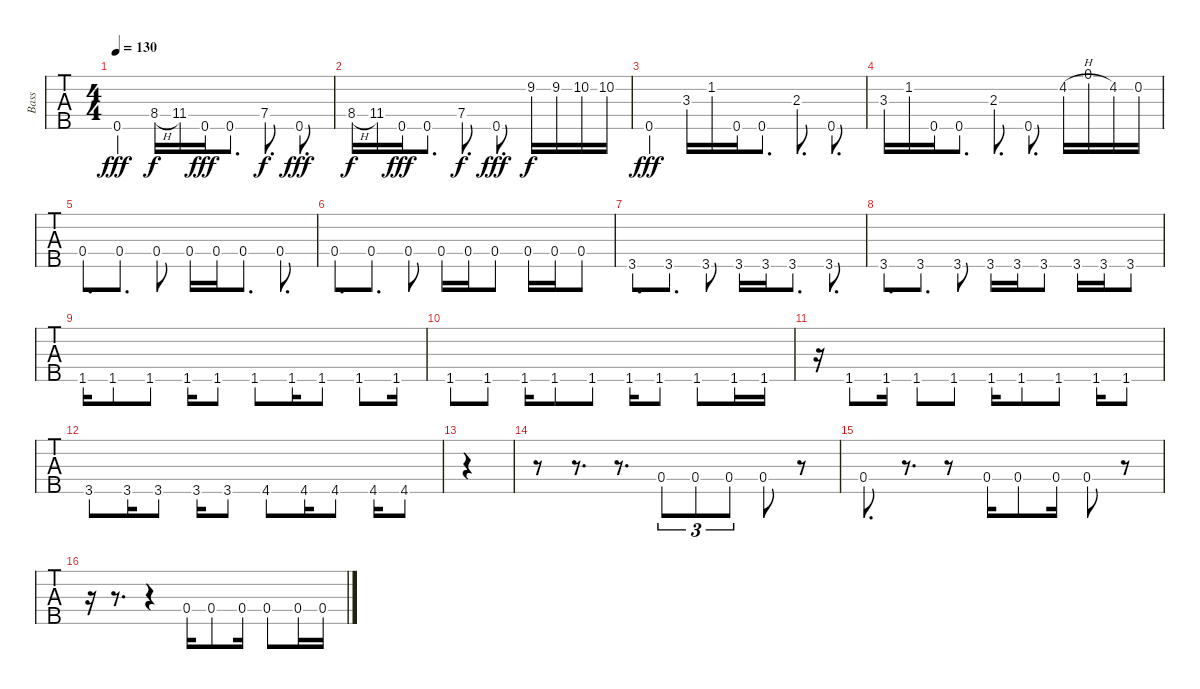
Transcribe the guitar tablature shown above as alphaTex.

\track ("Bass" "Bass") {instrument electricbassfinger}
\staff {tabs}
\tuning (Eb2 Bb1 F1 C1 G0) {hide}
\ts (4 4)
\tempo 130
\clef f4
\ks c
0.5.4{dy fff} 8.4{h}.16{dy f} 11.4.16 0.5.16{dy fff} 0.5.8{d} 7.4.8{d dy f} 0.5.8{d dy fff} |
8.4{h}.16{dy f} 11.4.16 0.5.16{dy fff} 0.5.8{d} 7.4.8{d dy f} 0.5.8{d dy fff} 9.2.16{dy f} 9.2.16 10.2.16 10.2.16 |
0.5.4{dy fff} 3.3.16 1.2.16 0.5.16 0.5.8{d} 2.3.8{d} 0.5.8{d} |
3.3.16 1.2.16 0.5.16 0.5.8{d} 2.3.8{d} 0.5.8{d} 4.2{h}.16 0.1.16 4.2.16 0.2.16 |
0.4.8{d} 0.4.8{d} 0.4.8 0.4.16 0.4.16 0.4.8{d} 0.4.8{d} |
0.4.8{d} 0.4.8{d} 0.4.8 0.4.16 0.4.16 0.4.8 0.4.16 0.4.16 0.4.8 |
3.5.8{d} 3.5.8{d} 3.5.8 3.5.16 3.5.16 3.5.8{d} 3.5.8{d} |
3.5.8{d} 3.5.8{d} 3.5.8 3.5.16 3.5.16 3.5.8 3.5.16 3.5.16 3.5.8 |
1.5.16 1.5.8 1.5.8 1.5.16 1.5.8 1.5.8 1.5.16 1.5.8 1.5.8 1.5.16 |
1.5.8 1.5.8 1.5.16 1.5.8 1.5.8 1.5.16 1.5.8 1.5.8 1.5.16 1.5.16 |
r.16 1.5.8 1.5.16 1.5.8 1.5.8 1.5.16 1.5.8 1.5.8 1.5.16 1.5.8 |
3.5.8 3.5.16 3.5.8 3.5.16 3.5.8 4.5.8 4.5.16 4.5.8 4.5.16 4.5.8 |
|
r.8 r.8{d} r.8{d} 0.4.8{tu (3 2)} 0.4.8{tu (3 2)} 0.4.8{tu (3 2)} 0.4.8 r.8 |
0.4.8{d} r.8{d} r.8 0.4.16 0.4.8 0.4.16 0.4.8 r.8 |
r.16 r.8{d} r.4 0.4.16 0.4.8 0.4.16 0.4.8 0.4.16 0.4.16
